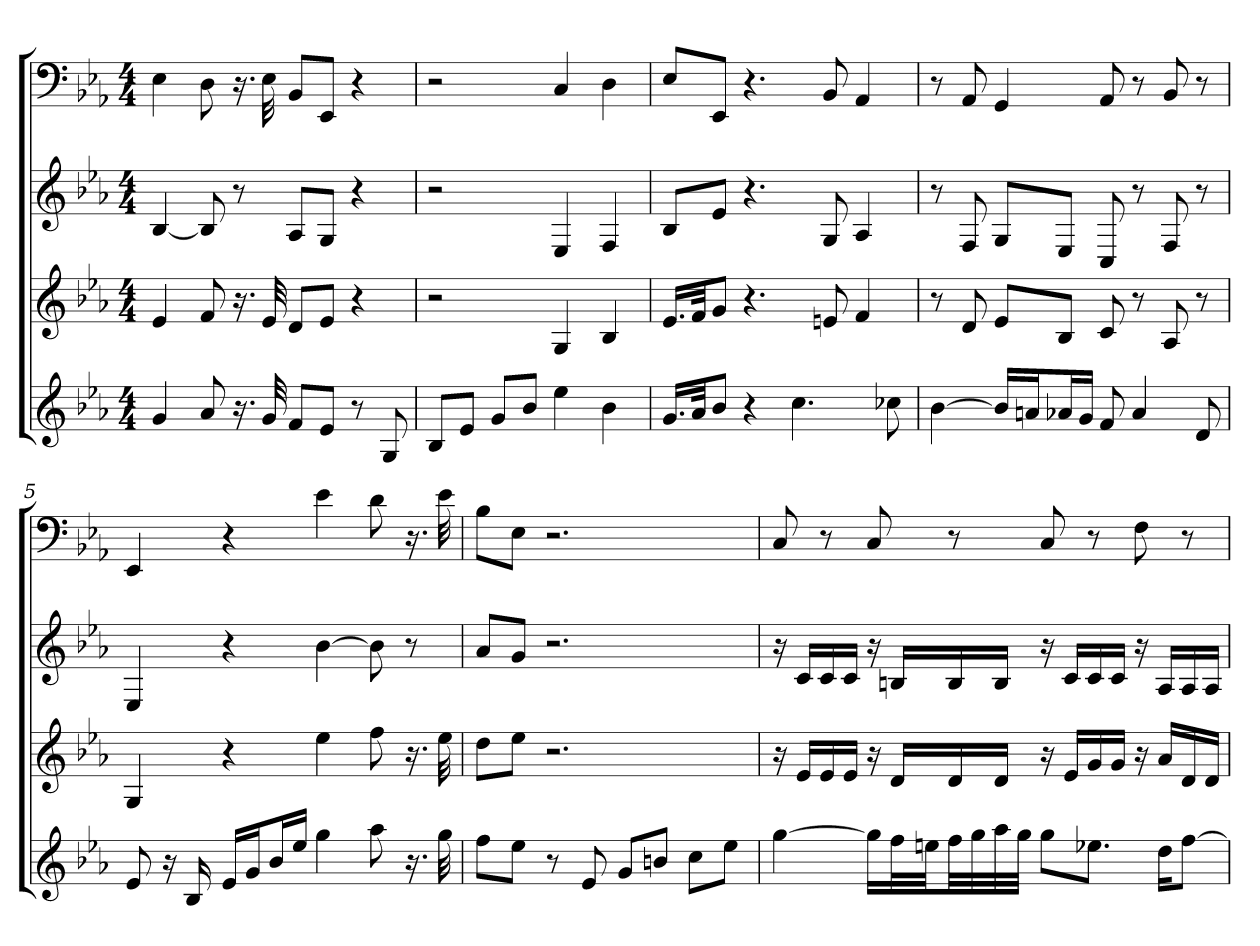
**kern	**kern	**kern	**kern
*part4	*part3	*part2	*part1
*staff4	*staff3	*staff2	*staff1
*k[b-e-a-]	*k[b-e-a-]	*k[b-e-a-]	*k[b-e-a-]
*E-:	*E-:	*E-:	*E-:
*M4/4	*M4/4	*M4/4	*M4/4
=1	=1	=1	=1
4g	4e-	[4B-	4E-
8a-	8f	8B-]	8D
16.r	16.r	8r	16.r
32g	32e-	.	32E-
8fL	8dL	8A-L	8BB-L
8e-J	8e-J	8GJ	8EE-J
8r	4r	4r	4r
8G	.	.	.
=2	=2	=2	=2
8B-L	2r	2r	2r
8e-J	.	.	.
8gL	.	.	.
8b-J	.	.	.
4ee-	4G	4E-	4C
4b-	4B-	4F	4D
=3	=3	=3	=3
16.gLL	16.e-LL	8B-L	8E-L
32a-Jk	32fJk	.	.
8b-J	8gJ	8e-J	8EE-J
4r	4.r	4.r	4.r
4.cc	.	.	.
.	8en	8G	8BB-
.	4f	4A-	4AA-
8cc-X	.	.	.
=4	=4	=4	=4
[4b-	8r	8r	8r
.	8d	8F	8AA-
16b-LL]	8e-L	8GL	4GG
16anJ	.	.	.
16a-XL	8B-J	8E-J	.
16gJJ	.	.	.
8f	8c	8C	8AA-
4a-	8r	8r	8r
.	8A-	8F	8BB-
8d	8r	8r	8r
=5	=5	=5	=5
8e-	4G	4E-	4EE-
16r	.	.	.
16B-	.	.	.
16e-LL	4r	4r	4r
16gJ	.	.	.
16b-L	.	.	.
16ee-JJ	.	.	.
4gg	4ee-	[4b-	4e-
8aa-	8ff	8b-]	8d
16.r	16.r	8r	16.r
32gg	32ee-	.	32e-
=6	=6	=6	=6
8ffL	8ddL	8a-L	8B-L
8ee-J	8ee-J	8gJ	8E-J
8r	2.r	2.r	2.r
8e-	.	.	.
8gL	.	.	.
8bnJ	.	.	.
8ccL	.	.	.
8ee-J	.	.	.
=7	=7	=7	=7
[4gg	16r	16r	8C
.	16e-LL	16cLL	.
.	16e-	16c	8r
.	16e-JJ	16cJJ	.
16ggLL]	16r	16r	8C
32ffL	16dLL	16BnLL	.
32eenJJ	.	.	.
32ffLL	16d	16B	8r
32gg	.	.	.
32aa-	16dJJ	16BJJ	.
32ggJJJ	.	.	.
8ggL	16r	16r	8C
.	16e-LL	16cLL	.
8.ee-XJ	16g	16c	8r
.	16gJJ	16cJJ	.
.	16r	16r	8F
16ddKL	16a-LL	16A-LL	.
[8ffJ	16d	16A-	8r
.	16dJJ	16A-JJ	.
=	=	=	=
*-	*-	*-	*-
